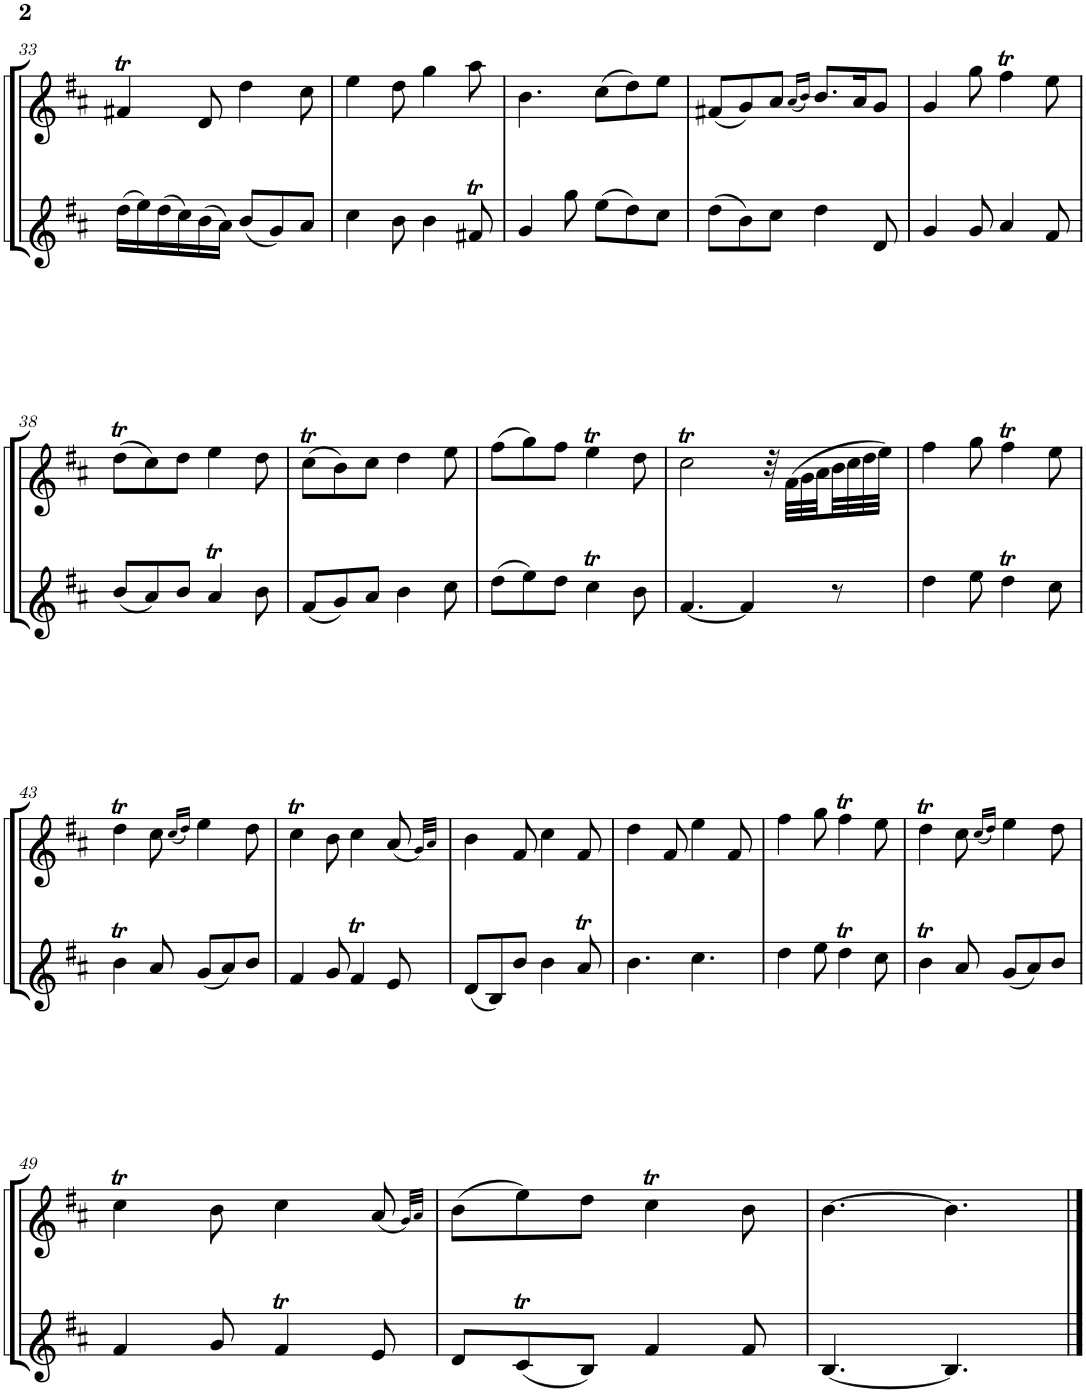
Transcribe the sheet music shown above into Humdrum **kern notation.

**kern	**kern
*part2	*part1
*staff2	*staff1
*I"Flute 2	*I"Flute 1
*I'Fl	*I'Fl
!!LO:PB:g=z
*clefG1	*clefG1
*k[f#c#]	*k[f#c#]
*M6/8	*M6/8
=33	=33
(16ff#\LL	4a#Xt/
16gg\)	.
(16ff#\	.
16ee\)	.
(16dd\	8f#/
16cc#\JJ)	.
(8dd/L	4ff#\
8b/)	.
8cc#/J	8ee\
=34	=34
4ee\	4gg\
8dd\	8ff#\
4dd\	4bb\
8a#Xt/	8ccc#\
=35	=35
4b/	4.dd\
8bb\	.
(8gg\L	(8ee\L
8ff#\)	8ff#\)
8ee\J	8gg\J
=36	=36
(8ff#\L	(8a#X/L
8dd\)	8b/)
8ee\J	8cc#/J
.	(16qcc#/LL
.	16qdd/JJ)
4ff#\	8.dd/L
.	16cc#/K
8f#/	8b/J
=37	=37
4b/	4b/
8b/	8bb\
4cc#/	4aaT\
8a/	8gg\
!!LO:LB:g=z
=38	=38
(8dd/L	(8ff#t\L
8cc#/)	8ee\)
8dd/J	8ff#\J
4cc#t/	4gg\
8dd\	8ff#\
=39	=39
(8a/L	(8eeT\L
8b/)	8dd\)
8cc#/J	8ee\J
4dd\	4ff#\
8ee\	8gg\
=40	=40
(8ff#\L	(8aa\L
8gg\)	8bb\)
8ff#\J	8aa\J
4eeT\	4ggT\
8dd\	8ff#\
=41	=41
[4.a/	2eeT\
4a/]	.
.	32r
.	(32a\LLL
.	32b\
.	32cc#\
8r	32dd\
.	32ee\
.	32ff#\
.	32gg\JJJ)
=42	=42
4ff#\	4aa\
8gg\	8bb\
4ff#t\	4aaT\
8ee\	8gg\
!!LO:LB:g=z
=43	=43
4ddT\	4ff#t\
8cc#/	8ee\
.	(16qee/LL
.	16qff#/JJ)
(8b/L	4gg\
8cc#/)	.
8dd/J	8ff#\
=44	=44
4a/	4eeT\
8b/	8dd\
4aT/	4ee\
8g/	(8cc#/
.	32qb/LLL)
.	32qcc#/JJJ
=45	=45
(8f#/L	4dd\
8d/)	.
8dd/J	8a/
4dd\	4ee\
8cc#t/	8a/
=46	=46
4.dd\	4ff#\
.	8a/
4.ee\	4gg\
.	8a/
=47	=47
4ff#\	4aa\
8gg\	8bb\
4ff#t\	4aaT\
8ee\	8gg\
=48	=48
4ddT\	4ff#t\
8cc#/	8ee\
.	(16qee/LL
.	16qff#/JJ)
(8b/L	4gg\
8cc#/)	.
8dd/J	8ff#\
!!LO:LB:g=z
=49	=49
4a/	4eeT\
8b/	8dd\
4aT/	4ee\
8g/	(8cc#/
.	32qb/LLL)
.	32qcc#/JJJ
=50	=50
8f#/L	(8dd\L
(8eT/	8gg\)
8d/J)	8ff#\J
4a/	4eeT\
8a/	8dd\
=51	=51
[4.d/	[4.dd\
4.d/]	4.dd\]
==	==
*-	*-
